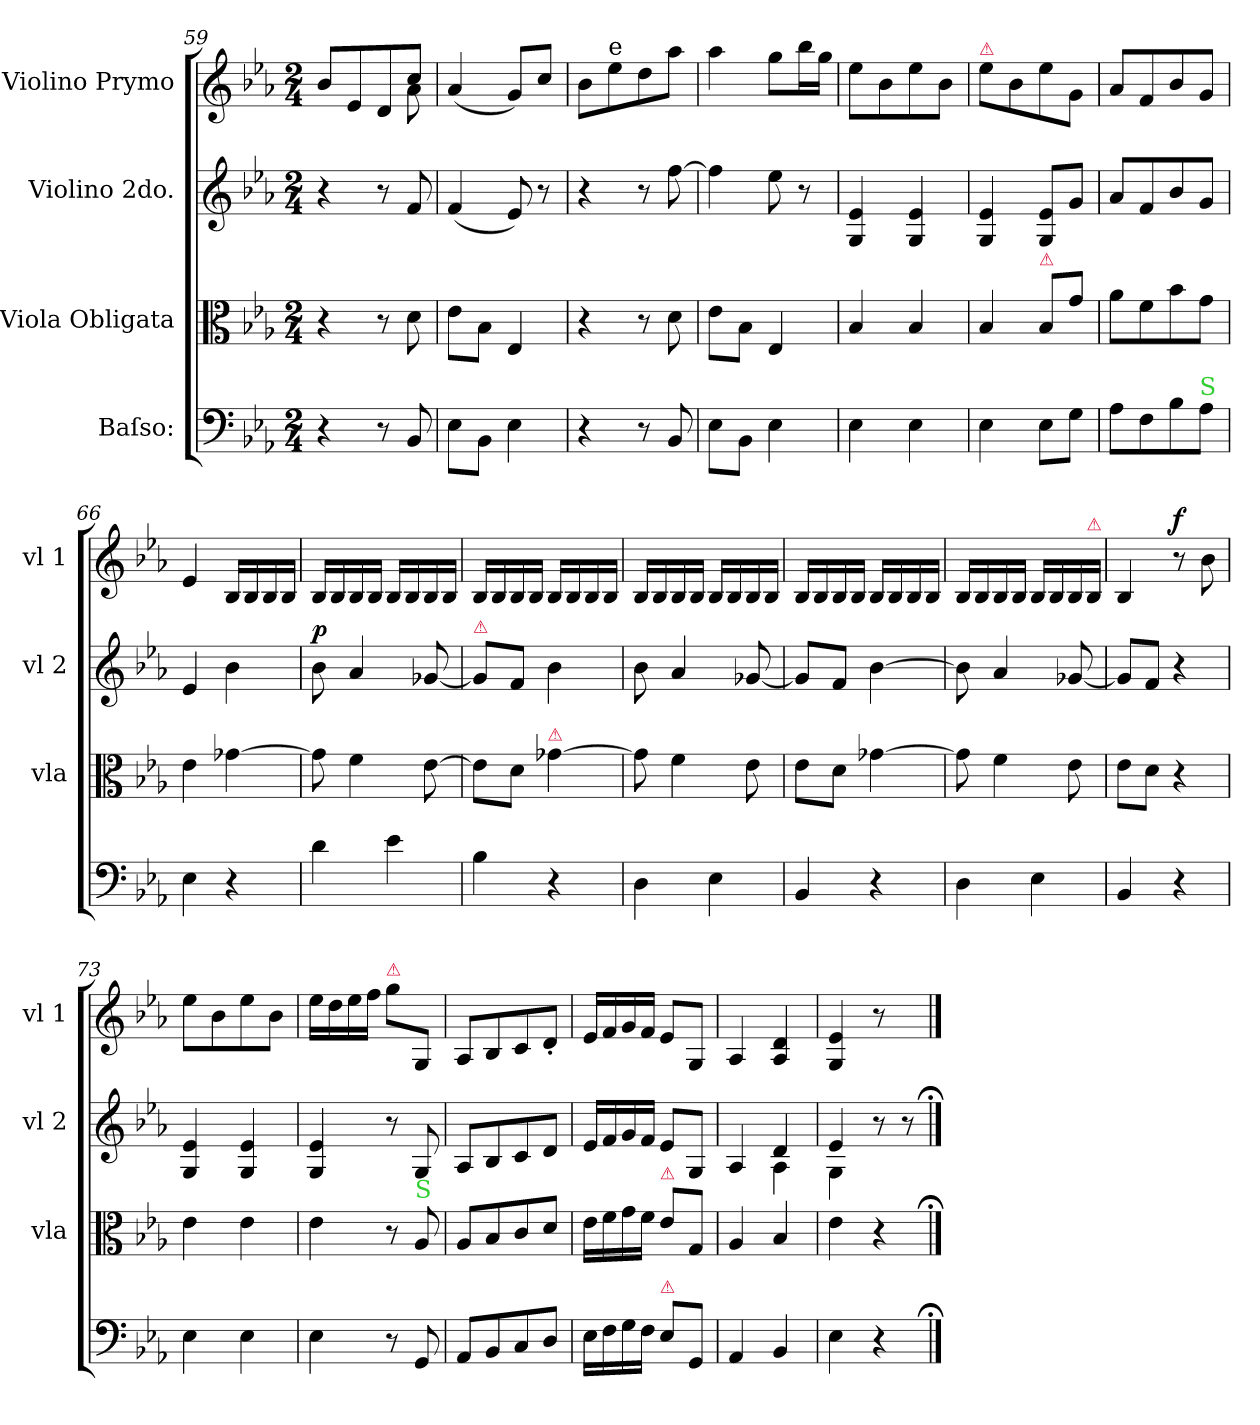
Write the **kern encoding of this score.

**kern	**kern	**dynam	**kern	**dynam	**kern	**dynam
*part4	*part3	*part3	*part2	*part2	*part1	*part1
*staff4	*staff3	*staff3	*staff2	*staff2	*staff1	*staff1
*I"Baſso:	*I"Viola Obligata	*	*I"Violino 2do.	*	*I"Violino Prymo	*
*	*I'vla	*	*I'vl 2	*	*I'vl 1	*
*clefF4	*clefC3	*	*clefG2	*	*clefG2	*
*k[b-e-a-]	*k[b-e-a-]	*	*k[b-e-a-]	*	*k[b-e-a-]	*
*E-:	*E-:	*	*E-:	*	*E-:	*
*M2/4	*M2/4	*	*M2/4	*	*M2/4	*
=59	=59	=59	=59	=59	=59	=59
*	*	*	*	*	*^	*
4r	4r	.	4r	.	8b-/L	4ryy	.
.	.	.	.	.	8e-/	.	.
8r	8r	.	8r	.	8d/	8ryy	.
8BB-/	8d\	.	8f/	.	8cc/J	8a-\	.
*	*	*	*	*	*v	*v	*
=60	=60	=60	=60	=60	=60	=60
8E-\L	8e-\L	.	(4f/	.	(4a-/	.
8BB-\J	8B-\J	.	.	.	.	.
4E-\	4E-/	.	8e-/)	.	8g/L)	.
.	.	.	8r	.	8cc/J	.
=61	=61	=61	=61	=61	=61	=61
4r	4r	.	4r	.	8b-\L	.
!	!	!	!	!	!LO:TX:a:t=e	!
.	.	.	.	.	8ee-\	.
8r	8r	.	8r	.	8dd\	.
8BB-/	8d\	.	[8ff\	.	8aa-\J	.
=62	=62	=62	=62	=62	=62	=62
8E-\L	8e-\L	.	4ff\]	.	4aa-\	.
8BB-\J	8B-\J	.	.	.	.	.
4E-\	4E-/	.	8ee-\	.	8gg\L	.
.	.	.	8r	.	16bb-\L	.
.	.	.	.	.	16gg\JJ	.
=63	=63	=63	=63	=63	=63	=63
4E-\	4B-/	.	4G/ 4e-/	.	8ee-\L	.
.	.	.	.	.	8b-\	.
4E-\	4B-/	.	4G/ 4e-/	.	8ee-\	.
.	.	.	.	.	8b-\J	.
=64	=64	=64	=64	=64	=64	=64
!	!	!	!	!	!LO:TX:a:color=crimson:t=⚠	!
4E-\	4B-/	.	4G/ 4e-/	.	8ee-\L	.
.	.	.	.	.	8b-\	.
!	!LO:TX:a:color=crimson:t=⚠	!	!	!	!	!
8E-\L	8B-/L	.	8G/ 8e-/L	.	8ee-\	.
8G\J	8g\J	.	8g/J	.	8g/J	.
=65	=65	=65	=65	=65	=65	=65
8A-\L	8a-\L	.	8a-/L	.	8a-/L	.
8F\	8f\	.	8f/	.	8f/	.
8B-\	8b-\	.	8b-/	.	8b-/	.
!LO:TX:a:color=limegreen:t=S	!	!	!	!	!	!
8A-\J	8g\J	.	8g/J	.	8g/J	.
=66	=66	=66	=66	=66	=66	=66
4E-\	4e-\	.	4e-/	.	4e-/	.
!	!	!	!	!	!	!LO:DY:a
4r	[4g-X\	.	4b-\	.	16B-/LL	pi&colon;
.	.	.	.	.	16B-/	.
.	.	.	.	.	16B-/	.
.	.	.	.	.	16B-/JJ	.
=67	=67	=67	=67	=67	=67	=67
!	!	!	!	!LO:DY:a	!	!
4d\	8g-\]	.	8b-\	p	16B-/LL	.
.	.	.	.	.	16B-/	.
.	4f\	.	4a-/	.	16B-/	.
.	.	.	.	.	16B-/JJ	.
4e-\	.	.	.	.	16B-/LL	.
.	.	.	.	.	16B-/	.
.	[8e-\	.	[8g-X/	.	16B-/	.
.	.	.	.	.	16B-/JJ	.
=68	=68	=68	=68	=68	=68	=68
!	!	!	!LO:TX:a:color=crimson:t=⚠	!	!	!
4B-\	8e-\L]	.	8g-/L]	.	16B-/LL	.
.	.	.	.	.	16B-/	.
.	8d\J	.	8f/J	.	16B-/	.
.	.	.	.	.	16B-/JJ	.
!	!LO:TX:a:color=crimson:t=⚠	!	!	!	!	!
4r	[4g-X\	.	4b-\	.	16B-/LL	.
.	.	.	.	.	16B-/	.
.	.	.	.	.	16B-/	.
.	.	.	.	.	16B-/JJ	.
=69	=69	=69	=69	=69	=69	=69
4D\	8g-\]	.	8b-\	.	16B-/LL	.
.	.	.	.	.	16B-/	.
.	4f\	.	4a-/	.	16B-/	.
.	.	.	.	.	16B-/JJ	.
4E-\	.	.	.	.	16B-/LL	.
.	.	.	.	.	16B-/	.
.	8e-\	.	[8g-X/	.	16B-/	.
.	.	.	.	.	16B-/JJ	.
=70	=70	=70	=70	=70	=70	=70
4BB-/	8e-\L	.	8g-/L]	.	16B-/LL	.
.	.	.	.	.	16B-/	.
.	8d\J	.	8f/J	.	16B-/	.
.	.	.	.	.	16B-/JJ	.
4r	[4g-X\	.	[4b-\	.	16B-/LL	.
.	.	.	.	.	16B-/	.
.	.	.	.	.	16B-/	.
.	.	.	.	.	16B-/JJ	.
=71	=71	=71	=71	=71	=71	=71
4D\	8g-\]	.	8b-\]	.	16B-/LL	.
.	.	.	.	.	16B-/	.
.	4f\	.	4a-/	.	16B-/	.
.	.	.	.	.	16B-/JJ	.
4E-\	.	.	.	.	16B-/LL	.
.	.	.	.	.	16B-/	.
.	8e-\	.	[8g-X/	.	16B-/	.
!	!	!	!	!	!LO:TX:a:color=crimson:t=⚠	!
.	.	.	.	.	16B-/JJ	.
=72	=72	=72	=72	=72	=72	=72
4BB-/	8e-\L	.	8g-/L]	.	4B-/	.
.	8d\J	.	8f/J	.	.	.
!	!	!	!	!	!	!LO:DY:a
4r	4r	.	4r	.	8r	f
.	.	.	.	.	8b-\	.
=73	=73	=73	=73	=73	=73	=73
4E-\	4e-\	fo&colon;	4G/ 4e-/	.	8ee-\L	.
.	.	.	.	.	8b-\	.
4E-\	4e-\	.	4G/ 4e-/	.	8ee-\	.
.	.	.	.	.	8b-\J	.
=74	=74	=74	=74	=74	=74	=74
4E-\	4e-\	.	4G/ 4e-/	.	16ee-\LL	.
.	.	.	.	.	16dd\	.
.	.	.	.	.	16ee-\	.
.	.	.	.	.	16ff\JJ	.
!	!	!	!	!	!LO:TX:a:color=crimson:t=⚠	!
8r	8r	.	8r	.	8gg\L	.
!	!LO:TX:a:color=limegreen:t=S	!	!	!	!	!
8GG/	8A-/	.	8G/	.	8G/J	.
=75	=75	=75	=75	=75	=75	=75
8AA-/L	8A-/L	.	8A-/L	.	8A-/L	.
8BB-/	8B-/	.	8B-/	.	8B-/	.
8C/	8c/	.	8c/	.	8c/	.
8D/J	8d/J	.	8d/J	.	8d'/J	.
=76	=76	=76	=76	=76	=76	=76
16E-\LL	16e-\LL	.	16e-/LL	.	16e-/LL	.
16F\	16f\	.	16f/	.	16f/	.
16G\	16g\	.	16g/	.	16g/	.
16F\JJ	16f\JJ	.	16f/JJ	.	16f/JJ	.
!	!LO:TX:a:color=crimson:t=⚠	!	!	!	!	!
!LO:TX:a:color=crimson:t=⚠	!	!	!	!	!	!
8E-\L	8e-\L	.	8e-/L	.	8e-/L	.
8GG/J	8G/J	.	8G/J	.	8G/J	.
=77	=77	=77	=77	=77	=77	=77
*	*	*	*^	*	*	*
4AA-/	4A-/	.	4A-/	4ryy	.	4A-/	.
4BB-/	4B-/	.	4d/	4A-\	.	4A-/ 4d/	.
=78	=78	=78	=78	=78	=78	=78	=78
4E-\	4e-\	.	4e-/	4G\	.	4G/ 4e-/	.
4r	4r	.	8r	4ryy	.	8r	.
.	.	.	8r	.	.	8ryy	.
*	*	*	*v	*v	*	*	*
==;	==;	==	==;	==	==	==
*-	*-	*-	*-	*-	*-	*-
